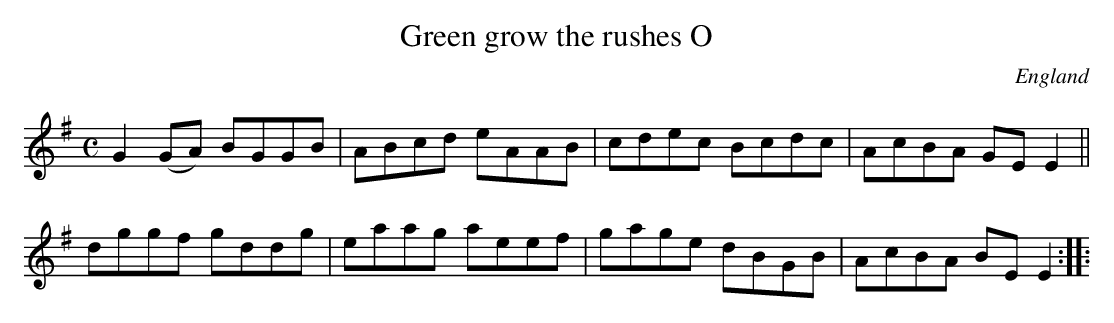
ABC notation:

X:1
T:Green grow the rushes O
L:1/8
M:C
O:England
K:E minor
G2(GA) BGGB | ABcd eAAB | cdec Bcdc | AcBA GEE2 ||
dggf   gddg | eaag aeef | gage dBGB | AcBA BE E2 ::
